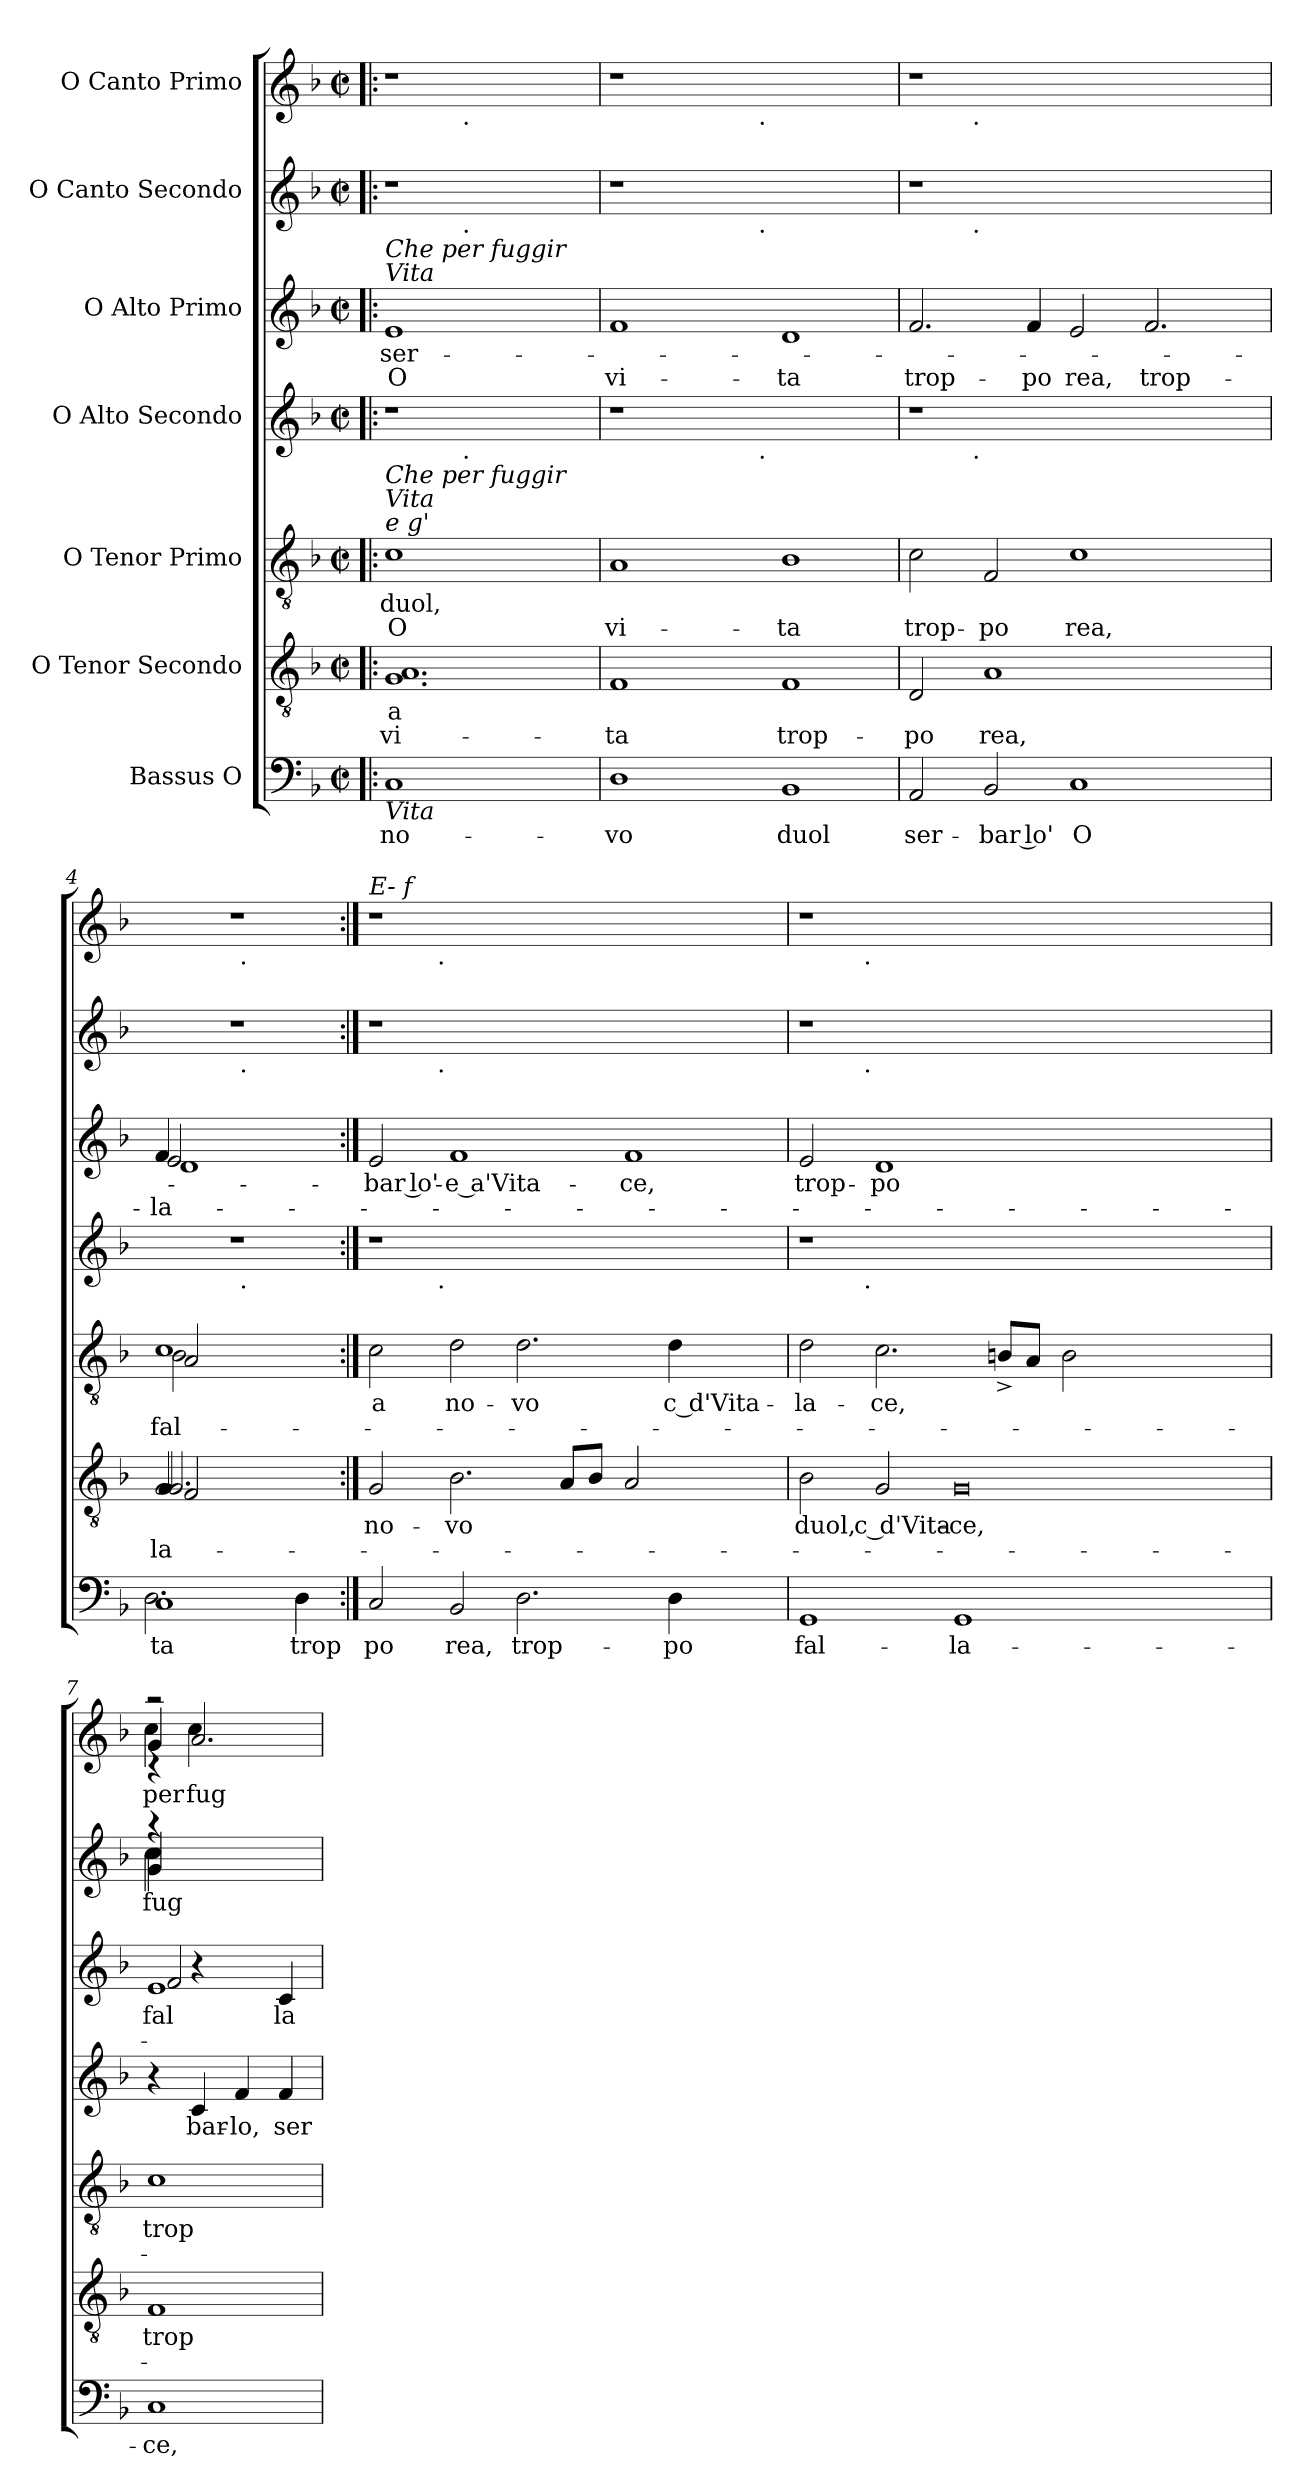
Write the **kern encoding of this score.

**kern	**text	**kern	**text	**text	**kern	**text	**text	**kern	**text	**kern	**text	**text	**kern	**text	**kern	**text
*part7	*part7	*part6	*part6	*part6	*part5	*part5	*part5	*part4	*part4	*part3	*part3	*part3	*part2	*part2	*part1	*part1
*staff7	*staff7	*staff6	*staff6	*staff6	*staff5	*staff5	*staff5	*staff4	*staff4	*staff3	*staff3	*staff3	*staff2	*staff2	*staff1	*staff1
*I"Bassus O	*	*I"O Tenor Secondo	*	*	*I"O Tenor Primo	*	*	*I"O Alto Secondo	*	*I"O Alto Primo	*	*	*I"O Canto Secondo	*	*I"O Canto Primo	*
*clefF4	*	*clefGv2	*	*	*clefGv2	*	*	*clefG2	*	*clefG2	*	*	*clefG2	*	*clefG2	*
*k[b-]	*	*k[b-]	*	*	*k[b-]	*	*	*k[b-]	*	*k[b-]	*	*	*k[b-]	*	*k[b-]	*
*F:	*	*F:	*	*	*F:	*	*	*F:	*	*F:	*	*	*F:	*	*F:	*
*M2/2	*	*M2/2	*	*	*M2/2	*	*	*M2/2	*	*M2/2	*	*	*M2/2	*	*M2/2	*
*met(c|)	*	*met(c|)	*	*	*met(c|)	*	*	*met(c|)	*	*met(c|)	*	*	*met(c|)	*	*met(c|)	*
=1!|:	=1!|:	=1!|:	=1!|:	=1!|:	=1!|:	=1!|:	=1!|:	=1!|:	=1!|:	=1!|:	=1!|:	=1!|:	=1!|:	=1!|:	=1!|:	=1!|:
!	!	!	!	!	!	!	!	!	!	!	!	!	!LO:TX:a:i:t=b ♭ d''	!	!	!
!	!	!	!	!	!	!	!	!	!	!	!	!	!LO:TX:a:i:t=Vita	!	!	!
!	!	!	!	!	!	!	!	!	!	!	!	!	!LO:TX:a:i:t=Che per fuggir	!	!	!
!	!	!	!	!	!	!	!	!	!	!LO:TX:a:i:t=Vita	!	!	!	!	!	!
!	!	!	!	!	!	!	!	!	!	!LO:TX:a:i:t=Che per fuggir	!	!	!	!	!	!
!	!	!	!	!	!LO:TX:a:i:t=e g'	!	!	!	!	!	!	!	!	!	!	!
!	!	!	!	!	!LO:TX:a:i:t=Vita	!	!	!	!	!	!	!	!	!	!	!
!	!	!	!	!	!LO:TX:a:i:t=Che per fuggir	!	!	!	!	!	!	!	!	!	!	!
!LO:TX:b:i:t=Vita	!	!	!	!	!	!	!	!	!	!	!	!	!	!	!	!
!	!LO:LY:b	!	!LO:LY:b:rj	!LO:LY:b:rj	!	!LO:LY:b:rj	!LO:LY:b:rj	!	!	!	!LO:LY:b:rj	!LO:LY:b:rj	!	!	!	!
*	*	*	*	*	*	*	*	*^	*	*	*	*	*^	*	*^	*
1C	no-	1.G 1.A	a	vi-	1c	duol,	O	1r	2ryy	.	1e	ser-	O	1r	2ryy	.	1r	2ryy	.
.	.	.	.	.	.	.	.	.	32ryy	.	.	.	.	.	32ryy	.	.	32ryy	.
!	!	!	!	!	!	!	!	!	!	!	!	!	!	!	!	!	!	!LO:TX:b:t=.	!
!	!	!	!	!	!	!	!	!	!	!	!	!	!	!	!LO:TX:b:t=.	!	!	!	!
!	!	!	!	!	!	!	!	!	!LO:TX:b:t=.	!	!	!	!	!	!	!	!	!	!
.	.	.	.	.	.	.	.	.	2ryy	.	.	.	.	.	2ryy	.	.	2ryy	.
2ryy	.	.	.	.	2ryy	.	.	2ryy	.	.	2ryy	.	.	2ryy	.	.	2ryy	.	.
.	.	.	.	.	.	.	.	.	4...ryy	.	.	.	.	.	4...ryy	.	.	4...ryy	.
=2	=2	=2	=2	=2	=2	=2	=2	=2	=2	=2	=2	=2	=2	=2	=2	=2	=2	=2	=2
!	!LO:LY:b	!	!	!LO:LY:b	!	!	!LO:LY:b	!	!	!	!	!	!LO:LY:b	!	!	!	!	!	!
1D	-vo	1F	.	-ta	1A	.	vi-	1r	2ryy	.	1f	.	vi-	1r	2ryy	.	1r	2ryy	.
.	.	.	.	.	.	.	.	.	4ryy	.	.	.	.	.	4ryy	.	.	4ryy	.
.	.	.	.	.	.	.	.	.	8ryy	.	.	.	.	.	8ryy	.	.	8ryy	.
.	.	.	.	.	.	.	.	.	32ryy	.	.	.	.	.	32ryy	.	.	32ryy	.
!	!	!	!	!	!	!	!	!	!	!	!	!	!	!	!	!	!	!LO:TX:b:t=.	!
!	!	!	!	!	!	!	!	!	!	!	!	!	!	!	!LO:TX:b:t=.	!	!	!	!
!	!	!	!	!	!	!	!	!	!LO:TX:b:t=.	!	!	!	!	!	!	!	!	!	!
.	.	.	.	.	.	.	.	.	1ryy	.	.	.	.	.	1ryy	.	.	1ryy	.
!	!LO:LY:b	!	!	!LO:LY:b	!	!	!LO:LY:b	!	!	!	!	!	!LO:LY:b	!	!	!	!	!	!
1BB-	duol	1F	.	trop-	1B-	.	-ta	1ryy	.	.	1d	.	-ta	1ryy	.	.	1ryy	.	.
.	.	.	.	.	.	.	.	.	16.ryy	.	.	.	.	.	16.ryy	.	.	16.ryy	.
=3	=3	=3	=3	=3	=3	=3	=3	=3	=3	=3	=3	=3	=3	=3	=3	=3	=3	=3	=3
!	!LO:LY:b	!	!	!LO:LY:b	!	!	!LO:LY:b	!	!	!	!	!	!LO:LY:b	!	!	!	!	!	!
2AA/	ser-	2D/	.	-po	2c\	.	trop-	1r	4...ryy	.	2.f/	.	trop-	1r	4...ryy	.	1r	4...ryy	.
!	!	!	!	!	!	!	!	!	!	!	!	!	!	!	!	!	!	!LO:TX:b:t=.	!
!	!	!	!	!	!	!	!	!	!	!	!	!	!	!	!LO:TX:b:t=.	!	!	!	!
!	!	!	!	!	!	!	!	!	!LO:TX:b:t=.	!	!	!	!	!	!	!	!	!	!
.	.	.	.	.	.	.	.	.	1ryy	.	.	.	.	.	1ryy	.	.	1ryy	.
!	!LO:LY:b	!	!	!LO:LY:b	!	!	!LO:LY:b	!	!	!	!	!	!	!	!	!	!	!	!
2BB-/	-bar lo'	1A	.	rea,	2F/	.	-po	.	.	.	.	.	.	.	.	.	.	.	.
!	!	!	!	!	!	!	!	!	!	!	!	!	!LO:LY:b	!	!	!	!	!	!
.	.	.	.	.	.	.	.	.	.	.	4f/	.	-po	.	.	.	.	.	.
!	!LO:LY:b	!	!	!	!	!	!LO:LY:b	!	!	!	!	!	!LO:LY:b	!	!	!	!	!	!
1C	O	.	.	.	1c	.	rea,	1ryy	.	.	2e/	.	rea,	1ryy	.	.	1ryy	.	.
.	.	.	.	.	.	.	.	.	2ryy	.	.	.	.	.	2ryy	.	.	2ryy	.
!	!	!	!	!	!	!	!	!	!	!	!	!	!LO:LY:b	!	!	!	!	!	!
.	.	2.ryy	.	.	.	.	.	.	.	.	2.f/	.	trop-	.	.	.	.	.	.
.	.	.	.	.	.	.	.	.	4ryy	.	.	.	.	.	4ryy	.	.	4ryy	.
4ryy	.	.	.	.	4ryy	.	.	4ryy	.	.	.	.	.	4ryy	.	.	4ryy	.	.
.	.	.	.	.	.	.	.	.	32ryy	.	.	.	.	.	32ryy	.	.	32ryy	.
=4	=4	=4	=4	=4	=4	=4	=4	=4	=4	=4	=4	=4	=4	=4	=4	=4	=4	=4	=4
!	!LO:LY:b	!	!	!	!	!	!	!	!	!	!	!	!	!	!	!	!	!	!
*^	*	*	*	*	*	*	*	*	*	*	*	*	*	*	*	*	*	*	*
!	!	!LO:LY:b	!	!	!LO:LY:b	!	!	!	!	!	!	!	!	!	!	!	!	!	!	!
*	*	*	*^	*	*	*	*	*	*	*	*	*	*	*	*	*	*	*	*	*
!	!	!	!	!	!	!LO:LY:b	!	!	!	!	!	!	!	!	!	!	!	!	!	!	!
*	*	*	*	*^	*	*	*	*	*	*	*	*	*	*	*	*	*	*	*	*	*
!	!	!	!	!	!	!	!LO:LY:b	!	!	!	!	!	!	!	!	!	!	!	!	!	!	!
*	*	*	*	*	*^	*	*	*	*	*	*	*	*	*	*	*	*	*	*	*	*	*
!	!	!	!	!	!	!	!	!LO:LY:b	!	!	!LO:LY:b	!	!	!	!	!	!	!	!	!	!	!	!
*	*	*	*	*	*	*	*	*	*^	*	*	*	*	*	*	*	*	*	*	*	*	*	*
!	!	!	!	!	!	!	!	!	!	!	!	!LO:LY:b	!	!	!	!	!	!	!	!	!	!	!	!
*	*	*	*	*	*	*	*	*	*	*^	*	*	*	*	*	*	*	*	*	*	*	*	*	*
!	!	!	!	!	!	!	!	!	!	!	!	!	!LO:LY:b	!	!	!	!	!	!LO:LY:b	!	!	!	!	!	!
*	*	*	*	*	*	*	*	*	*	*	*	*	*	*	*	*	*^	*	*	*	*	*	*	*	*
!	!	!	!	!	!	!	!	!	!	!	!	!	!	!	!	!	!	!	!	!LO:LY:b	!	!	!	!	!	!
*	*	*	*	*	*	*	*	*	*	*	*	*	*	*	*	*	*	*^	*	*	*	*	*	*	*	*
!	!	!	!	!	!	!	!	!	!	!	!	!	!	!	!	!	!	!	!	!	!LO:LY:b	!	!	!	!	!	!
1C	2.D\	-ta	2G/	2.G/	4G/	2F/	.	-la-	1c	2B-\	2A/	.	fal-	1r	4...ryy	.	4f/	2e/	1d	.	-la-	1r	4...ryy	.	1r	4...ryy	.
.	.	.	.	.	4ryy	.	.	.	.	.	.	.	.	.	.	.	2.ryy	.	.	.	.	.	.	.	.	.	.
!	!	!	!	!	!	!	!	!	!	!	!	!	!	!	!	!	!	!	!	!	!	!	!	!	!	!LO:TX:b:t=.	!
!	!	!	!	!	!	!	!	!	!	!	!	!	!	!	!	!	!	!	!	!	!	!	!LO:TX:b:t=.	!	!	!	!
!	!	!	!	!	!	!	!	!	!	!	!	!	!	!	!LO:TX:b:t=.	!	!	!	!	!	!	!	!	!	!	!	!
.	.	.	.	.	.	.	.	.	.	.	.	.	.	.	2ryy	.	.	.	.	.	.	.	2ryy	.	.	2ryy	.
.	.	.	4ryy	.	2ryy	4ryy	.	.	.	2ryy	2ryy	.	.	.	.	.	.	2ryy	.	.	.	.	.	.	.	.	.
!	!	!LO:LY:b	!	!	!	!	!	!	!	!	!	!	!	!	!	!	!	!	!	!	!	!	!	!	!	!	!
.	4D\	trop-	4ryy	4ryy	.	4ryy	.	.	.	.	.	.	.	.	.	.	.	.	.	.	.	.	.	.	.	.	.
.	.	.	.	.	.	.	.	.	.	.	.	.	.	.	32ryy	.	.	.	.	.	.	.	32ryy	.	.	32ryy	.
!!LO:LB:g=z	!!
=5:|!	=5:|!	=5:|!	=5:|!	=5:|!	=5:|!	=5:|!	=5:|!	=5:|!	=5:|!	=5:|!	=5:|!	=5:|!	=5:|!	=5:|!	=5:|!	=5:|!	=5:|!	=5:|!	=5:|!	=5:|!	=5:|!	=5:|!	=5:|!	=5:|!	=5:|!	=5:|!	=5:|!
!	!	!	!	!	!	!	!	!	!	!	!	!	!	!	!	!	!	!	!	!	!	!	!	!	!LO:TX:a:i:t=E- f	!	!
!	!	!LO:LY:b	!	!	!	!	!LO:LY:b	!	!	!	!	!LO:LY:b	!	!	!	!	!	!	!	!LO:LY:b	!	!	!	!	!	!	!
*v	*v	*	*	*	*	*	*	*	*v	*v	*v	*	*	*	*	*	*v	*v	*v	*	*	*	*	*	*	*	*
*	*	*v	*v	*v	*v	*	*	*	*	*	*	*	*	*	*	*	*	*	*	*	*	*
2C/	-po	2G/	no-	.	2c\	a	.	1r	4...ryy	.	2e/	-bar lo'-	.	1r	4...ryy	.	1r	4...ryy	.
!	!	!	!	!	!	!	!	!	!	!	!	!	!	!	!	!	!	!LO:TX:b:t=.	!
!	!	!	!	!	!	!	!	!	!	!	!	!	!	!	!LO:TX:b:t=.	!	!	!	!
!	!	!	!	!	!	!	!	!	!LO:TX:b:t=.	!	!	!	!	!	!	!	!	!	!
.	.	.	.	.	.	.	.	.	1ryy	.	.	.	.	.	1ryy	.	.	1ryy	.
!	!LO:LY:b	!	!LO:LY:b	!	!	!LO:LY:b	!	!	!	!	!	!LO:LY:b	!	!	!	!	!	!	!
2BB-/	rea,	2.B-\	-vo	.	2d\	no-	.	.	.	.	1f	-e a'Vita-	.	.	.	.	.	.	.
!	!LO:LY:b	!	!	!	!	!LO:LY:b	!	!	!	!	!	!	!	!	!	!	!	!	!
2.D\	trop-	.	.	.	2.d\	-vo	.	1.ryy	.	.	.	.	.	1.ryy	.	.	1.ryy	.	.
.	.	8A/L	.	.	.	.	.	.	.	.	.	.	.	.	.	.	.	.	.
.	.	8B-/J	.	.	.	.	.	.	.	.	.	.	.	.	.	.	.	.	.
.	.	.	.	.	.	.	.	.	1ryy	.	.	.	.	.	1ryy	.	.	1ryy	.
!	!	!	!	!	!	!	!	!	!	!	!	!LO:LY:b	!	!	!	!	!	!	!
.	.	2A/	.	.	.	.	.	.	.	.	1f	-ce,	.	.	.	.	.	.	.
!	!LO:LY:b	!	!	!	!	!LO:LY:b	!	!	!	!	!	!	!	!	!	!	!	!	!
4D\	-po	.	.	.	4d\	c d'Vita-	.	.	.	.	.	.	.	.	.	.	.	.	.
2ryy	.	2ryy	.	.	2ryy	.	.	.	.	.	.	.	.	.	.	.	.	.	.
.	.	.	.	.	.	.	.	.	32ryy	.	.	.	.	.	32ryy	.	.	32ryy	.
=6	=6	=6	=6	=6	=6	=6	=6	=6	=6	=6	=6	=6	=6	=6	=6	=6	=6	=6	=6
!	!LO:LY:b	!	!LO:LY:b	!	!	!LO:LY:b	!	!	!	!	!	!LO:LY:b	!	!	!	!	!	!	!
1GG	fal-	2B-\	duol,	.	2d\	-la-	.	1r	4...ryy	.	2e/	trop-	.	1r	4...ryy	.	1r	4...ryy	.
!	!	!	!	!	!	!	!	!	!	!	!	!	!	!	!	!	!	!LO:TX:b:t=.	!
!	!	!	!	!	!	!	!	!	!	!	!	!	!	!	!LO:TX:b:t=.	!	!	!	!
!	!	!	!	!	!	!	!	!	!LO:TX:b:t=.	!	!	!	!	!	!	!	!	!	!
.	.	.	.	.	.	.	.	.	1ryy	.	.	.	.	.	1ryy	.	.	1ryy	.
!	!	!	!LO:LY:b	!	!	!LO:LY:b	!	!	!	!	!	!LO:LY:b	!	!	!	!	!	!	!
.	.	2G/	c d'Vita-	.	2.c\	-ce,	.	.	.	.	1d	-po	.	.	.	.	.	.	.
!	!LO:LY:b	!	!LO:LY:b	!	!	!	!	!	!	!	!	!	!	!	!	!	!	!	!
1GG	-la-	0G	-ce,	.	.	.	.	0ryy	.	.	.	.	.	0ryy	.	.	0ryy	.	.
.	.	.	.	.	8B^</L	.	.	.	.	.	.	.	.	.	.	.	.	.	.
.	.	.	.	.	8A/J	.	.	.	.	.	.	.	.	.	.	.	.	.	.
.	.	.	.	.	.	.	.	.	1ryy	.	.	.	.	.	1ryy	.	.	1ryy	.
.	.	.	.	.	2B\	.	.	.	.	.	1.ryy	.	.	.	.	.	.	.	.
1ryy	.	.	.	.	1ryy	.	.	.	.	.	.	.	.	.	.	.	.	.	.
.	.	.	.	.	.	.	.	.	2ryy	.	.	.	.	.	2ryy	.	.	2ryy	.
.	.	.	.	.	.	.	.	.	32ryy	.	.	.	.	.	32ryy	.	.	32ryy	.
=7	=7	=7	=7	=7	=7	=7	=7	=7	=7	=7	=7	=7	=7	=7	=7	=7	=7	=7	=7
!	!LO:LY:b	!	!LO:LY:b	!	!	!LO:LY:b	!	!	!	!	!	!LO:LY:b	!	!	!	!LO:LY:b	!	!	!
*	*	*	*	*	*	*	*	*	*	*	*^	*	*	*	*^	*	*	*	*
*	*	*	*	*	*	*	*	*	*	*	*	*^	*	*	*	*	*	*	*	*	*
!	!	!	!	!	!	!	!	!	!	!	!	!	!	!	!	!	!	!	!LO:LY:b	!	!	!
*	*	*	*	*	*	*	*	*	*	*	*	*	*	*	*	*	*	*^	*	*	*	*
!	!	!	!	!	!	!	!	!	!	!	!	!	!	!	!	!	!	!	!	!LO:LY:b	!	!	!LO:LY:b
*	*	*	*	*	*	*	*	*	*	*	*	*	*	*	*	*	*	*	*	*	*^	*^	*
!	!	!	!	!	!	!	!	!	!	!	!	!	!	!	!	!	!	!	!	!	!	!	!	!	!LO:LY:b
*	*	*	*	*	*	*	*	*v	*v	*	*	*	*	*	*	*	*	*	*	*	*	*	*	*	*
1C	-ce,	1F	trop-	.	1c	trop-	.	4r	.	1e	2f/	4ryy	fal-	.	4raa	4g/	4cc\	4cc\	fug-	2raa	4rc	4g/	4cc\	per
!	!	!	!	!	!	!	!	!	!LO:LY:b	!	!	!	!	!	!	!	!	!	!	!	!	!	!	!LO:LY:b
!	!	!	!	!	!	!	!	!	!	!	!	!	!	!	!	!	!	!	!	!	!	!	!	!LO:LY:b
.	.	.	.	.	.	.	.	4c/	bar-	.	.	4r	.	.	2.ryy	2.ryy	2.ryy	2.ryy	.	.	2.a/	2.ryy	4cc\	fug-
!	!	!	!	!	!	!	!	!	!LO:LY:b	!	!	!	!	!	!	!	!	!	!	!	!	!	!	!
.	.	.	.	.	.	.	.	4f/	-lo,	.	2ryy	4ryy	.	.	.	.	.	.	.	2ryy	.	.	2ryy	.
!	!	!	!	!	!	!	!	!	!LO:LY:b	!	!	!	!LO:LY:b	!	!	!	!	!	!	!	!	!	!	!
.	.	.	.	.	.	.	.	4f/	ser-	.	.	4c/	-la-	.	.	.	.	.	.	.	.	.	.	.
*	*	*	*	*	*	*	*	*	*	*v	*v	*v	*	*	*	*	*	*	*	*v	*v	*v	*v	*
*	*	*	*	*	*	*	*	*	*	*	*	*	*v	*v	*v	*v	*	*	*
=	=	=	=	=	=	=	=	=	=	=	=	=	=	=	=	=
*-	*-	*-	*-	*-	*-	*-	*-	*-	*-	*-	*-	*-	*-	*-	*-	*-
